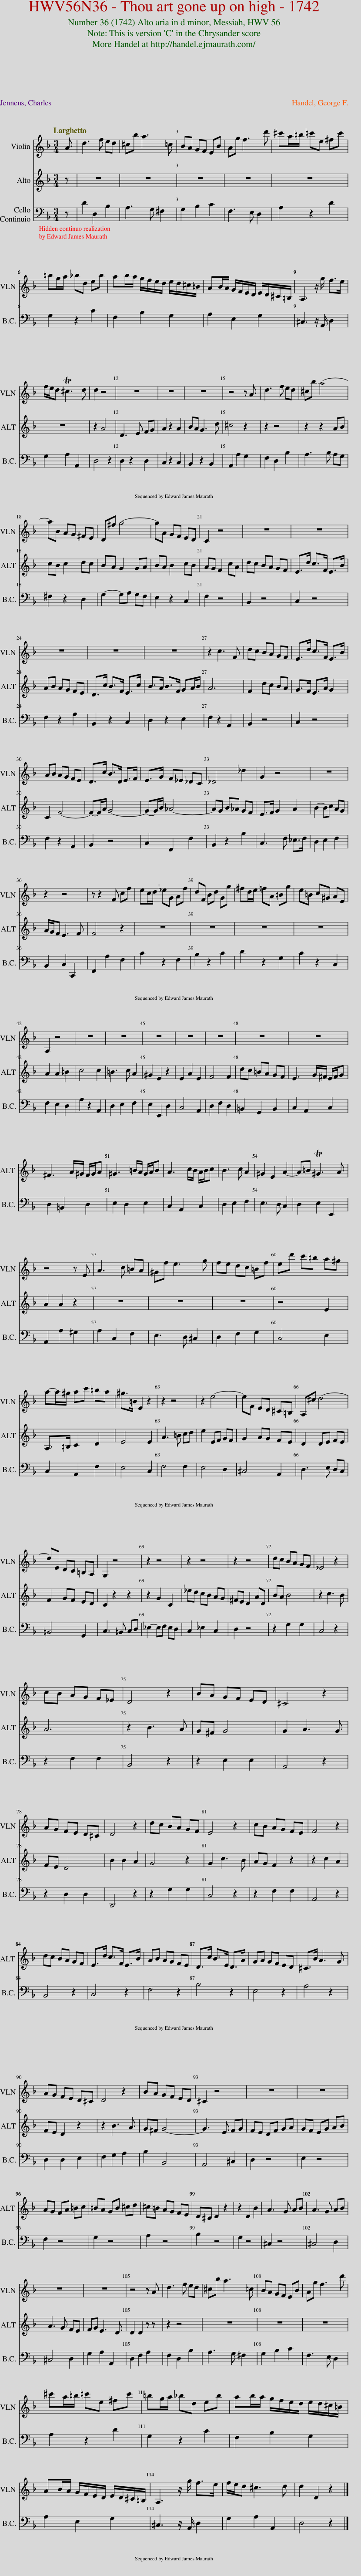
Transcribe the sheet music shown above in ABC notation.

X:1
%%score 1 2 3 4 { 5 6 }
L:1/8
Q:1/4=96
M:3/4
I:linebreak $
K:F
V:1 treble
V:2 treble
V:3 bass
V:4 bass-8
V:5 treble
V:6 bass
V:1
 A | d3 f ed | ^cb a3 =c | BA GF EB | Ag f3 d' | %5
 ^c'a/=b/ =c'e ^fc' |$ =bg/a/ _bd eb | ab/a/ g/f/e/d/ e/d/^c/=B/ | AB/A/ G/F/E/D/ E/D/^C/=B,/ | A,3 z/ g/ f>e |$ %10
 f/e/d T^c3 d | d2 z4 | z6 | z6 | z6 | %15
 z4 z A | d3 f ed | ^cb a4- |$ aB AG ^FE | D^f g4- | %20
 gA GF ED | C2 z4 | z6 | z6 |$ z6 | %25
 z6 | z6 | z2 c3 F | dc BA GF | E>d c>F E>B |$ %30
 AB AG FE | D>c B>D E>F | E>G F_E _DC | _D4 _d2 | G2 z4 | %35
 z6 |$ z2 z4 | z z2 F cf | ec/d/ _eG Af | dF Bd Gg | %40
 ^fd/e/ =fA =Bg | e=B c^G AE |$ A,2 z4 | z6 | z6 | %45
 z6 | z6 | z6 | z6 | z6 |$ %50
 z6 | z2 z4 | z6 | z6 | z6 | %55
 z6 |$ z4 z E | A3 c =BA | ^Gf e3 g | fe dc =Bf | %60
 ed' c'=b a^g |$ a-a/^g/ ac' =ba | ^g>=B E2 z2 | z2 z4 | z2 e4- | %65
 eF ED ^C=B, | A,^c d4- |$ dE DC =B,A, | G,2 z4 | z2 z4 | %70
 z2 z4 | z2 z4 | dc BA GF | _E4 z2 |$ cB AG F_E | %75
 D4 z2 | BA GF ED | ^C4 z2 |$ AG FE D^C | D4 z2 | %80
 dc BA GF | E4 z2 | cB AG FE | F4 z2 |$ z6 | %85
 z6 | z6 | z6 | z6 | z6 |$ %90
 AG FE D^C | D4 z2 | BA GF ED | ^C2 z4 | z6 | %95
 z6 |$ z6 | z6 | z6 | z6 | %100
 z6 | z6 | z6 |$ z6 | z6 | %105
 z4 z A | d3 f ed | ^cb a3 =c | BA GF EB | Ag f3 d' |$ %110
 ^c'a/=b/ =c'e ^fc' | =bg/a/ _bd eb | ab/a/ g/f/e/d/ e/d/^c/=B/ |$ AB/A/ G/F/E/D/ E/D/^C/=B,/ | A,3 z/ g/ f>e | %115
 f/e/d ^c3 d | d2 D2 z2 |] %117
V:2
 z | z6 | z6 | z6 | z6 | %5
 z6 |$ z6 | z6 | z6 | z6 |$ %10
 z6 | z2 A4 | D3 E FG | A2 z2 A2 | BA G3 d | %15
 ^c4 z2 | z2 z4 | z2 z2 AB |$ cB c2 dc | BA G2 GA | %20
 BA B2 cB | AG F2 cA | dc BA GF | E>d c>F E>B |$ AB AG FE | %25
 D>c B>F E>c | B>A B>F GA/B/ | A6 | F2 dc BA | G>F E>A G2 |$ %30
 C2 F4- | F-F/A/ G4- | G-G/B/ _A4- | AG B_A GF | E>F G2 A2 | %35
 B2- Bc AG |$ A/G/F E3 F | F4 z2 | z6 | z6 | %40
 z6 | z6 |$ A2 A2 =B2 | c4 c2 | =B3 c A2 | %45
 ^G2 E2 z2 | E2 A2 E2 | F4 F2 | dc =BA GF | E3 G/^F/ E/F/G |$ %50
 ^F3 A/^G/ F/G/A | ^G3 =B/A/ G/A/B | A3 c/B/ A/B/c | B3 c A2 | ^G2 E2 A2- | %55
 A=B T^G3 A |$ A2 A2 z2 | z6 | z6 | z6 | %60
 z4 E2 |$ A,>=B, C2 D2 | E4 E2 | A3 =B cd | e2 EF GF | %65
 G2 AG FE | D2 DE FE |$ F2 GF ED | C2 z2 z2 | z2 G2 C2 | %70
 _ed cB AG | ^FE D2 AD | BA B4 | z2 c3 B |$ A6 | %75
 z2 B3 A | G^F G4 | G2 A3 G |$ FE D4 | B2 B2 A2 | %80
 G4 z2 | G2 c3 B | AG F2 z2 | z2 c2 A2 |$ dc BA GF | %85
 E>d c>F E>B | AB AG FE | D>c B>E D>A | GA GF ED | ^C>B A3 G |$ %90
 FE D2 z2 | z2 B3 A | G^F G4- | G3 E FG | FE DF GA | %95
 GF EG AB |$ AG FA =Bc | =BA GB ^cd | ^c=B AG FE | D^C D2 z2 | %100
 z2 D2 B2 | A3 G AB | A3 G AB |$ A3 G FE | FG E3 D | %105
 D2 D2 z z | z2 z4 | z6 | z6 | z6 |$ %110
 z6 | z6 | z6 |$ z6 | z6 | %115
 z6 | z6 |] %117
V:3
 z | D2 D,2 B,2 | A,3 G, ^F,2 | G,2 B,2 C2 | F,3 E, D,2 | %5
 A,2 z2 D2 |$ G,2 z2 C2 | F,2 B,2 G,2 | A,2 E,2 G,2 | ^C,3 z/ A,,/ D,2 |$ %10
 G,2 A,2 A,,2 | D,4 z2 | D,2 z2 D,2 | C,2 z2 C,2 | B,,2 z2 B,,2 | %15
 A,,2 A,2 G,2 | F,2 D,2 B,2 | A,3 B, A,G, |$ ^F,2 z2 D,2 | G,2- G,A, G,F, | %20
 E,2 z2 C,2 | F,2 z4 | B,,2 z4 | C,2 z4 |$ F,2 z2 A,2 | %25
 B,,2 z2 C,2 | D,2 z2 E,2 | F,2 z2 A,,2 | B,,2 z4 | C,2 z4 |$ %30
 F,2 z2 A,,2 | B,,2 z4 | C,2 F,,2 F,2 | B,,2 z2 B,2 | C,3 F, _E,>F, | %35
 D,2 E,2 F,2 |$ B,,2 C,2 C,,2 | F,,2 A,2 F,2 | C2 z2 F,2 | B,2 z2 C2 | %40
 D2 z2 G,2 | C2 z2 C,2 |$ F,2 E,2 D,2 | A,2 z2 A,,2 | D,2 E,2 F,2 | %45
 E,2 E,,2 D,2 | C,4 A,,2 | D,2 F,2 D,2 | =B,,2 G,,2 B,,2 | C,2 A,,2 C,2 |$ %50
 D,2 =B,,2 D,2 | E,2 D,2 E,2 | C,2 A,,2 C,2 | D,2 E,2 F,2 | E,3 D, C,2 | %55
 D,2 E,2 E,,2 |$ A,,2 A,2 ^G,2 | A,2 C,2 F,2 | E,3 D, ^C,2 | D,2 F,2 G,2 | %60
 C,4 E,2 |$ C,2 A,,2 F,2 | E,4 C,2 | F,4 F,2 | E,4 D,2 | %65
 ^C,4 A,,2 | D,3 E, D,C, |$ =B,,4 G,,2 | C,3 =B,, C,D, | _E,2- E,F, E,D, | %70
 C,2 _E,2 C,2 | D,2 z4 | z2 G,2 G,2 | C,4 z2 |$ z2 F,2 F,2 | %75
 B,,4 z2 | z2 E,2 E,2 | A,,4 z2 |$ z2 D,2 D,2 | D,,4 z2 | %80
 z2 G,2 G,2 | C,4 z2 | z2 F,2 F,2 | A,,4 z2 |$ B,,4 z2 | %85
 C,4 z2 | F,4 z2 | B,4 z2 | E,4 z2 | A,4 z2 |$ %90
 D,2 D,2 E,2 | F,2 G,2 A,2 | B,2 B,,4 | A,,4 ^C,2 | D,2 z4 | %95
 E,2 z4 |$ F,2 z4 | G,2 z4 | A,2 z4 | B,2 z4 | %100
 G,2 z4 | ^C,2 z4 | ^C,4 D,2 |$ ^C,4 D,2 | G,2 A,2 A,,2 | %105
 D,2 F,2 A,2 | F,2 D,2 B,2 | A,3 G, ^F,2 | G,2 B,2 C2 | F,3 E, D,2 |$ %110
 A,2 z2 D2 | G,2 z2 C2 | F,2 B,2 G,2 |$ A,2 E,2 G,2 | ^C,3 z/ A,,/ D,2 | %115
 G,2 A,2 A,,2 | D,4 z2 |] %117
V:4
 z | D2 D,2 B,2 | A,3 G, ^F,2 | G,2 B,2 C2 | F,3 E, D,2 | %5
 A,2 z2 D2 |$ G,2 z2 C2 | F,2 B,2 G,2 | A,2 E,2 G,2 | ^C,3 z/ A,,/ D,2 |$ %10
 G,2 A,2 A,,2 | D,4 z2 | z6 | z6 | z6 | %15
 z6 | F,2 D,2 B,2 | A,3 B, A,G, |$ ^F,2 z2 D,2 | G,2- G,A, G,F, | %20
 E,2 z2 C,2 | F,2 z4 | z6 | z6 |$ z6 | %25
 z6 | z6 | z2 z2 A,,2 | B,,2 z4 | C,2 z4 |$ %30
 F,2 z2 A,,2 | B,,2 z4 | C,2 F,,2 F,2 | B,,2 z2 B,2 | C,3 z z2 | %35
 z6 |$ z6 | z4 F,2 | C2 z2 F,2 | B,2 z2 C2 | %40
 D2 z2 G,2 | C2 z2 C,2 |$ F,2 z4 | z6 | z6 | %45
 z6 | z6 | z6 | z6 | z6 |$ %50
 z6 | z6 | z6 | z6 | z6 | %55
 z6 |$ z4 ^G,2 | A,2 C,2 F,2 | E,3 D, ^C,2 | D,2 F,2 G,2 | %60
 C,4 E,2 |$ C,2 A,,2 F,2 | E,4 z2 | z6 | z4 D,2 | %65
 ^C,4 A,,2 | D,3 E, D,C, |$ =B,,4 G,,2 | C,3 z z2 | z6 | %70
 z6 | z2 z4 | z2 G,2 G,2 | C,4 z2 |$ z2 F,2 F,2 | %75
 B,,4 z2 | z2 E,2 E,2 | A,,4 z2 |$ z2 D,2 D,2 | D,4 z2 | %80
 z2 G,2 G,2 | C,4 z2 | z2 F,2 F,2 | A,,4 z2 |$ z6 | %85
 z6 | z6 | z6 | z6 | z4 z2 |$ %90
 D,2 D,2 E,2 | F,2 G,2 A,2 | B,2 B,,4 | A,,4 z2 | z6 | %95
 z6 |$ z6 | z6 | z6 | z6 | %100
 z6 | z6 | z6 |$ z6 | z6 | %105
 z6 | F,2 D,2 B,2 | A,3 G, ^F,2 | G,2 B,2 C2 | F,3 E, D,2 |$ %110
 A,2 z2 D2 | G,2 z2 C2 | F,2 B,2 G,2 |$ A,2 E,2 G,2 | ^C,3 z/ A,,/ D,2 | %115
 G,2 A,2 A,,2 | D,4 z2 |] %117
V:5
 z | [FAd]2 [DFAd]2 [GB]2 | [^CEA] z2 [CEG] [A,D^F]2 | [DG]2 [DGB]2 [EGc]2 | F3 z D2 | %5
 [^CEA^ce]2 z2 [^FAc]2 |$ [D-G-=B][DG] z2 [EG_Bc]2 | [C-F-A][CF] [DGB]2 [DGB]2 | [^CEA]2 [CE]2 [CEG]2 | [^CE]3 z/ [A,CEG]/ D2 |$ %10
 [DG]2 [^CEA]2 [A,CA]2 | [DFA]2 z2 [^CE]2 | [FA]2 z2 [DF]2 | E2 z2 [EA]2 | D2 G4 | %15
 [^CEA]2 [CA]2 [DF][EG] | [DA]2 [DFA]2 [DG]2 | [^CEA]4 z2 |$ [DA]2 z2 [D^FA]2 | [DGB]4 z2 | %20
 [CG]2 z2 [CEG]2 | [CF]2 z4 | [FBd]2 z4 | [CEG]2 z4 |$ [CFA]2 z2 [CF]2 | %25
 [Fd]2 z2 [ce]2 | [DFB]2 z2 G2 | [CA]2 z2 [CF]2 | [DFB]2 z4 | [CEG]2 z4 |$ %30
 [CFA]2 z2 [CF]2 | [DF]2 z4 | [CE]2 [CF]2 [F_A]2 | [_DF]2 z2 [DFG]2 | [CEG]2 C2 [CF]2 | %35
 [DF]2 [CG]2 [CF]2 |$ [Fd]2 [CEG]2 [EGc]2 | [A,CF]2 F2 [CFA]2 | [CEG]2 z2 [C_EA]2 | D2 z2 [C_EGA]2 | %40
 [D^FA]2 z2 [D=F=B]2 | [CE]2 z4 |$ [CFA]2 [CG]2 [DF]2 | [CEA]2 z2 [EAc]2 | =B4 [DA]2 | %45
 [E^G=B]4 [EG]2 | [A,E]4 [CE]2 | [CE]2 [F,A,DA]2 [EA]2 | D2 [G,=B,]2 [G,D]2 | [G,CE]2 [CE]2 [CA]2 |$ %50
 [^FA]2 [DFA]2 [DF]2 | [E^G]4 E2- | E2 [CE]2 [EA]2 | [DF]2 [CG]2 CD | E2 [E^G=B]2 [A,CE]2 | %55
 [DFA]2 [E^G=B]2 [EGB]2 |$ [CEA]2 [CEA]2 z2 | C2 [EA]2 D2 | E4 [EA]2 | [DFA]2 [DA]2 [DG]2 | %60
 [CEG]3 z [CE]E |$ E z [CEA]2 D2 | E3 z [CE] z | C4 A2 | [E=B]6 | %65
 [EA]4 [^CE]2 | [DF]4 z2 |$ [DG]4 D2 | z2 [EGc]4 | [CG] z [CG][DG] [C_EG][DFG] | %70
 [_EGc][Fc] [Gc]2 [CA]2 | [D^F]2 z4 | z2 [DG]2 [DGB]2 | [CG_e]4 z2 |$ z2 [CFA]2 [Fc]2 | %75
 [FBd]4 z2 | z2 ^C2 [CE]2 | [^CE]4 z2 |$ z2 D2 [DF]2 | [FBd]4 z2 | %80
 z2 [DGB]2 [GBd]2 | [Gce]4 z2 | z2 [CFA]2 [Fc]2 | [Fc]4 z2 |$ [Fd]4 z2 | %85
 [EGc]4 z2 | [Fc]4 z2 | [DF]4 z2 | [DB]4 z2 | [^CEA]4 z2 |$ %90
 [DFA]2 D2 [EG]2 | [DA]2 [DG]E [C^F]2 | [DG]4 D2 | [GA^c]6 | [DFA]2 z4 | %95
 [EG^c]2 z4 |$ [DF]2 z4 | [DG=B]2 z4 | [EA^c]2 z4 | [DG]2 z4 | %100
 [DGB]2 z4 | [EA]2 z4 | [EA]4 [DFA]2 |$ [EA]4 [DFA]2 | [GB]2 [EA]2 [A^c]2 | %105
 [DFA]4 [^CEA] z | [FAd]2 [DFAd]2 [GB]2 | [^CEA] z2 [CEG] [A,D^F]2 | [DG]2 [DGB] F [EGc] B | F3 z D2 |$ %110
 [^CEA^ce] z z2 [^FAcd]2 | [DG=B] z z2 [G_Bc]2 | [CFA]2 [DGB]2 [DGB]2 |$ [^CEA]2 [CE]2 [CEG]2 | [^CE]3 z/ [A,CEG]/ D2 | %115
 [DG]2 [^CEA]2 [A,CA]2 | D4 z2 |] %117
V:6
 z | D2 D,2 B,2 | A,3 G, ^F,2 | G,2 B,2 C2 | [F,A,C]3 [E,G,] [D,F,A,]2 | %5
 A,2 z2 D2 |$ [G,-=B,]G, z2 C2 | [F,-A,]F, B,2 [G,B,]2 | A,2 E,2 G,2 | [^C,E,A,]3 z/ [A,,G,]/ [D,F,A,]2 |$ %10
 [G,B,]2 A,2 A,,2 | D,2 z2 A,2 | [D,A,]2 z2 [D,A,]2 | [C,A,]2 z2 C,2 | B,,2 z2 [B,,D]2 | %15
 [A,,E,]2 A,2 G,2 | F,2 D,2 B,2 | A,3 B, A,G, |$ [^F,A,]2 z2 [D,A,]2 | G,3 A, G,F, | %20
 [E,G,]2 z2 [C,G,]2 | F,2 z4 | [B,,F,]2 z4 | C,2 z4 |$ F,2 z2 A,2 | %25
 [B,,B,]2 z2 [C,G,]2 | D,2 z2 [E,G,]2 | F,2 z2 [A,,F,]2 | [B,,D,]2 z4 | [C,G,]2 z4 |$ %30
 F,2 z2 [A,,F,]2 | [B,,F,]2 z4 | [C,B,]2 [F,,_A,]2 [F,A,]2 | [B,,F,]2 z2 B,2 | [C,G,]3 F, [_E,A,]>[F,A,] | %35
 [D,B,]2 [E,G,]2 [F,A,]2 |$ [B,,B,]2 [C,G,]2 [C,,C,]2 | F,,2 [A,C]2 F,2 | z4 F,2 | B,2 z4 | %40
 z4 G,2 | z4 C,2 |$ F,2 E,2 [D,F,]2 | A,2 z2 [A,,E,]2 | [D,F,=B,F]2 [E,G,B,E]2 [F,A,]2 | %45
 [E,=B,]2 [E,,^G,B,]2 [D,G,B,]2 | [C,E,]4 [A,,E,]2 | [D,F,A,]2 [A,,F,]2 [D,F,]2 | [=B,,G,]2 G,,2 B,,2 | [C,G,]2 A,,2 C,2 |$ %50
 [D,A,]2 =B,,2 D,2 | [E,=B,]2 [D,B,]2 [E,B,]2 | [C,E,A,]2 [A,,E,]2 [C,A,]2 | [D,B,]2 [E,G,]2 [F,A,]2 | [E,^G,=B,]3 [D,_A,] C,2 | %55
 [D,=B,]2 [E,B,]2 [E,,E,]2 |$ [A,,E,]2 A,2 [^G,=B,]2 | A,2 [C,A,]2 [F,A,]2 | [E,^G,=B,]3 [D,G,B,] [^C,A,]2 | [D,A,]2 [F,A,]2 [G,=B,]2 | %60
 C,4 E,2 |$ z6 | E,4 z2 | z4 [F,A,]2 | [E,^G,]6 | %65
 [^C,A,]4 [A,,A,]2 | [D,A,]3 A, D, C, |$ [=B,,G,]4 [G,,D,G,=B,]2 | [C,E,G,]3 [=B,,G,] C,D, | _E,[E,G,=B,] [^D,A,][F,_C] E,=D, | %70
 C,2 _E,2 C,2 | [D,A,]2 z4 | z2 [G,B,]2 G,2 | C,4 z2 |$ z2 F,2 [F,A,]2 | %75
 [B,,B,]4 z2 | z2 [E,G,]2 [E,G,]2 | [A,,G,]4 z2 |$ z2 [D,F,A,]2 [D,A,]2 | [D,,D,]4 z2 | %80
 z2 G,2 G,2 | [C,G,]4 z2 | z2 F,2 [F,A,]2 | [A,,F,]4 z2 |$ [B,,B,]4 z2 | %85
 [C,G,]4 z2 | [F,A,]4 z2 | B,4 z2 | [E,G,]4 z2 | A,4 z2 |$ %90
 [D,A,]2 [D,F,A,]2 [E,G,]2 | F,2 [G,B,]2 A,2 | B,2 B,,4 | [A,,G,]4 ^C,2 | D,2 z4 | %95
 [E,G,]2 z4 |$ [F,A,]2 z4 | [G,=B,]2 z4 | A,2 z4 | B,2 z4 | %100
 [G,B,]2 z4 | [^C,A,]2 z4 | [^C,A,]4 [D,A,]2 |$ [^C,A,]4 D,2 | G,2 A,2 A,,2 | %105
 [D,A,]2 F,2 A,2 | D2 D,2 B,2 | A,3 G, ^F,2 | [G,B,]2 B,2 C2 | [F,A,C]4 [D,F,A,]2 |$ %110
 A,2 z2 D2 | G,2 z2 C2 | F,2 B,2 [G,B,]2 |$ A,2 E,2 G,2 | [^C,E,A,]3 z/ [A,,G,]/ [D,F,A,]2 | %115
 [G,B,]2 A,2 A,,2 | [D,F,A,]4 z2 |] %117
